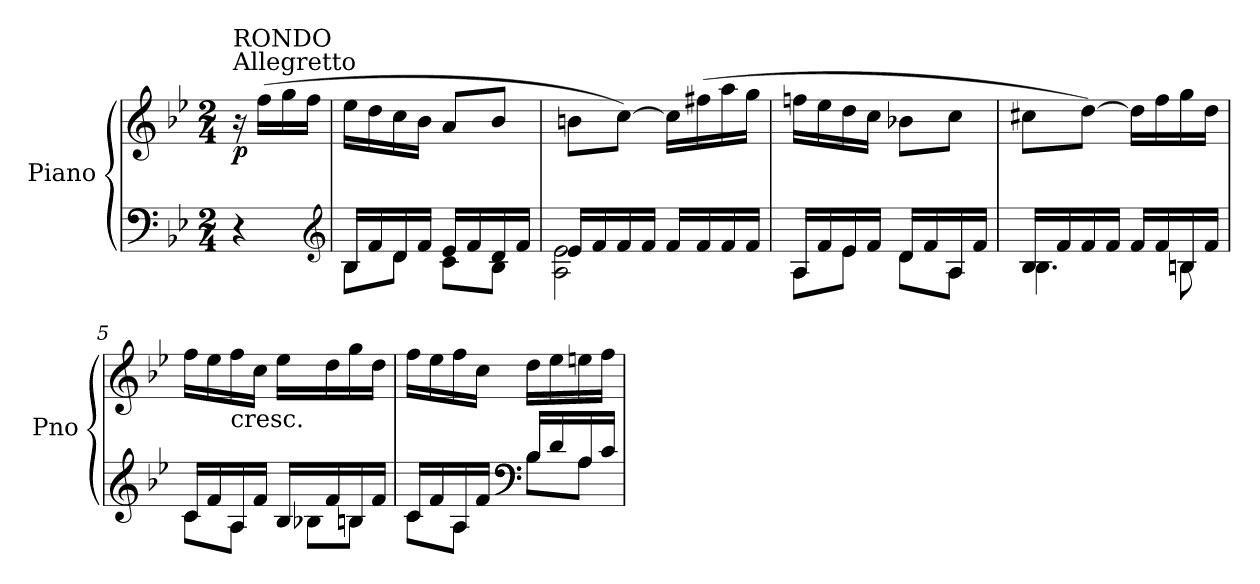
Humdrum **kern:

**kern	**kern	**dynam
*part1	*part1	*part1
*staff2	*staff1	*staff1/2
*I"Piano	*	*
*I'Pno	*	*
*clefF4	*clefG2	*
*k[b-e-]	*k[b-e-]	*
*B-:	*B-:	*
*M2/4	*M2/4	*
=	=	=
!	!LO:TX:a:t=RONDO\nAllegretto	!
!	!	!LO:DY:b
4r	16r	p
.	(16ff\LL	.
.	16gg\	.
.	16ff\JJ	.
*clefG2	*	*
=1	=1	=1
*^	*	*
16B-/LL	8B-\L	16ee-\LL	.
16f/	.	16dd\	.
16d/	8d\J	16cc\	.
16f/JJ	.	16b-\JJ	.
16e-/LL	8c\L	8a/L	.
16f/	.	.	.
16d/	8B-\J	8b-/J	.
16f/JJ	.	.	.
=2	=2	=2	=2
16e-/LL	2A\ 2e-\	8bn\L	.
16f/	.	.	.
16f/	.	[8cc\J)	.
16f/JJ	.	.	.
16f/LL	.	16cc\LL]	.
16f/	.	(16ff#X\	.
16f/	.	16aa\	.
16f/JJ	.	16gg\JJ	.
=3	=3	=3	=3
16A/LL	8A\L	16ffn\LL	.
16f/	.	16ee-\	.
16e-/	8e-\J	16dd\	.
16f/JJ	.	16cc\JJ	.
16d/LL	8d\L	8b-X\L	.
16f/	.	.	.
16A/	8A\J	8cc\J	.
16f/JJ	.	.	.
=4	=4	=4	=4
16B-/LL	4.B-\	8cc#X\L	.
16f/	.	.	.
16f/	.	[8dd\J)	.
16f/JJ	.	.	.
16f/LL	.	16dd\LL]	.
16f/	.	16ff\	.
16B/	8Bn\	16gg\	.
16f/JJ	.	16dd\JJ	.
!!LO:LB:g=z
=5	=5	=5	=5
16c/LL	8c\L	16ff\LL	.
16f/	.	16ee-\	.
!	!	!LO:TX:b:t=cresc.	!
16A/	8A\J	16ff\	.
16f/JJ	.	16cc\JJ	.
16B-/LL	8B-X\L	16ee-\LL	.
16f/	.	16dd\	.
16B/	8Bn\J	16gg\	.
16f/JJ	.	16dd\JJ	.
=6	=6	=6	=6
16c/LL	8c\L	16ff\LL	.
16f/	.	16ee-\	.
16A/	8A\J	16ff\	.
16f/JJ	.	16cc\JJ	.
*clefF4	*	*	*
16B-/LL	8B-\L	16dd\LL	.
16d/	.	16ee-\	.
16A/	8A\J	16een\	.
16c/JJ	.	16ff\JJ	.
*v	*v	*	*
=	=	=
*-	*-	*-
